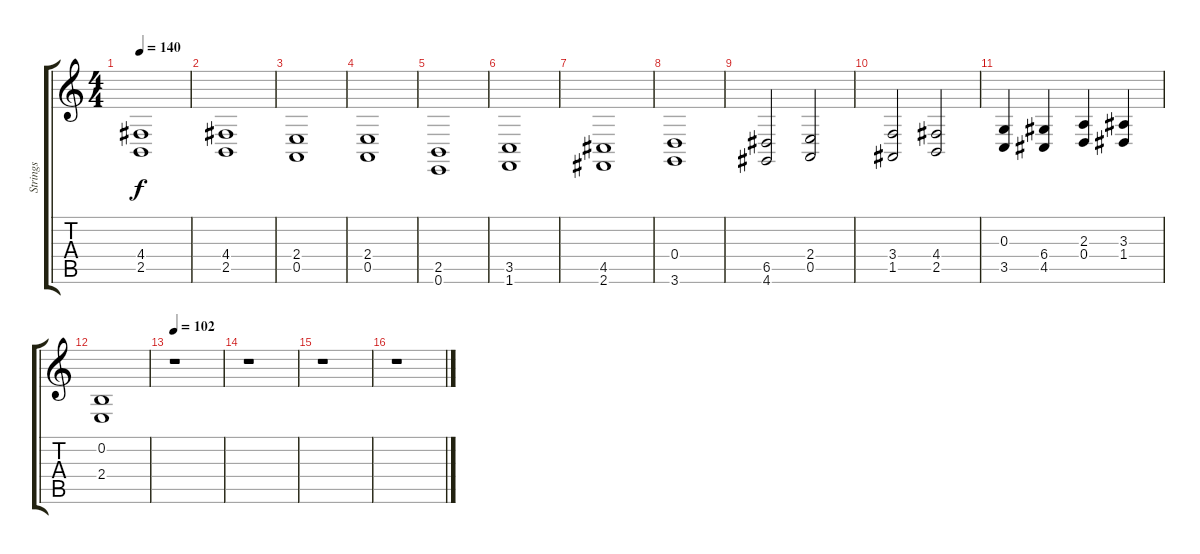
\track ("Strings" "Strings") {instrument pad2warm}
\staff {score tabs}
\tuning (E4 B3 G3 D3 A2 E2) {hide}
\ts (4 4)
\tempo 140
\clef g2
\ks c
(4.4 2.5).1{dy f} |
(4.4 2.5).1 |
(2.4 0.5).1 |
(2.4 0.5).1 |
(2.5 0.6).1 |
(3.5 1.6).1 |
(4.5 2.6).1 |
(0.4 3.6).1 |
(6.5 4.6).2 (2.4 0.5).2 |
(3.4 1.5).2 (4.4 2.5).2 |
(0.3 3.5).4 (6.4 4.5).4 (2.3 0.4).4 (3.3 1.4).4 |
(0.2 2.4).1 |
\tempo 102
r.1 |
r.1 |
r.1 |
r.1
